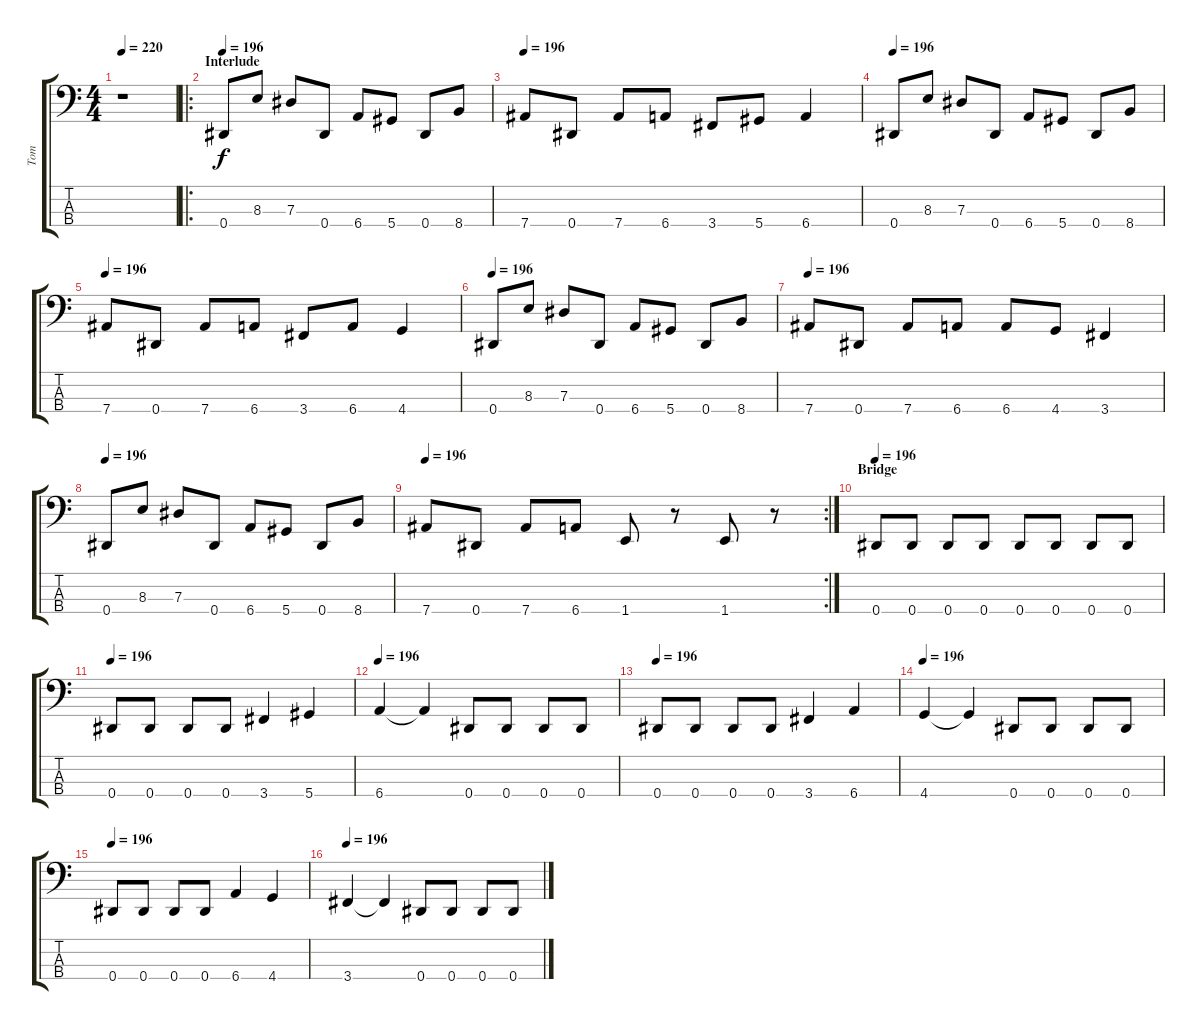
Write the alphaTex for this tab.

\track ("Tom" "Tom") {instrument electricbasspick}
\staff {score tabs}
\tuning (Gb2 Db2 Ab1 Eb1) {hide}
\ts (4 4)
\tempo 220
\clef f4
\ks c
r.1{dy f} |
\ro
\section ("" "Interlude")
\tempo 196
0.4.8 8.3.8 7.3.8 0.4.8 6.4.8 5.4.8 0.4.8 8.4.8 |
\tempo 196
7.4.8 0.4.8 7.4.8 6.4.8 3.4.8 5.4.8 6.4.4 |
\tempo 196
0.4.8 8.3.8 7.3.8 0.4.8 6.4.8 5.4.8 0.4.8 8.4.8 |
\tempo 196
7.4.8 0.4.8 7.4.8 6.4.8 3.4.8 6.4.8 4.4.4 |
\tempo 196
0.4.8 8.3.8 7.3.8 0.4.8 6.4.8 5.4.8 0.4.8 8.4.8 |
\tempo 196
7.4.8 0.4.8 7.4.8 6.4.8 6.4.8 4.4.8 3.4.4 |
\tempo 196
0.4.8 8.3.8 7.3.8 0.4.8 6.4.8 5.4.8 0.4.8 8.4.8 |
\rc 2
\tempo 196
7.4.8 0.4.8 7.4.8 6.4.8 1.4.8 r.8 1.4.8 r.8 |
\section ("" "Bridge")
\tempo 196
0.4.8 0.4.8 0.4.8 0.4.8 0.4.8 0.4.8 0.4.8 0.4.8 |
\tempo 196
0.4.8 0.4.8 0.4.8 0.4.8 3.4.4 5.4.4 |
\tempo 196
6.4.4 6.4{t}.4 0.4.8 0.4.8 0.4.8 0.4.8 |
\tempo 196
0.4.8 0.4.8 0.4.8 0.4.8 3.4.4 6.4.4 |
\tempo 196
4.4.4 4.4{t}.4 0.4.8 0.4.8 0.4.8 0.4.8 |
\tempo 196
0.4.8 0.4.8 0.4.8 0.4.8 6.4.4 4.4.4 |
\tempo 196
3.4.4 3.4{t}.4 0.4.8 0.4.8 0.4.8 0.4.8
